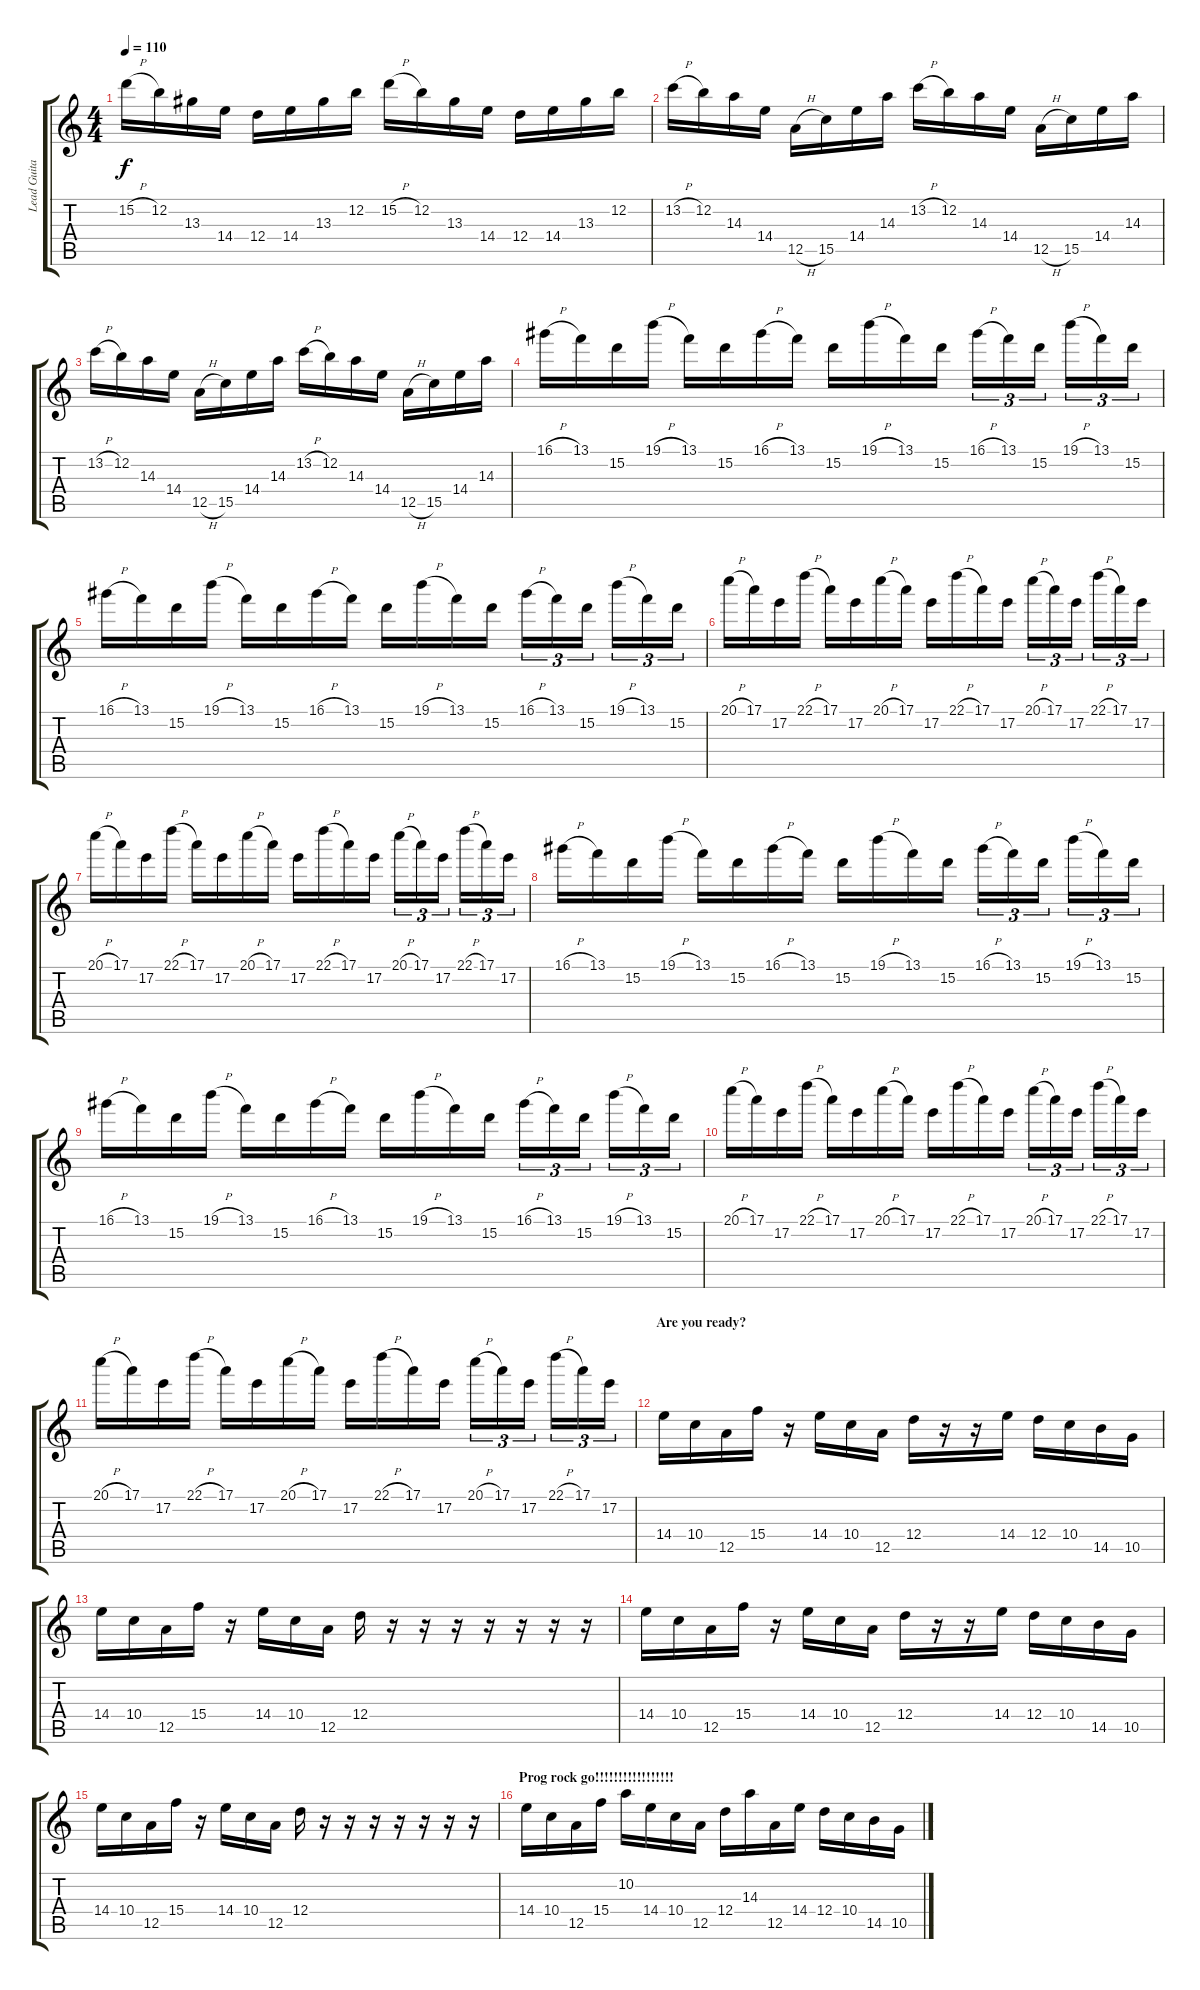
\track ("Lead Guitar " "Lead Guita") {instrument overdrivenguitar}
\staff {score tabs}
\tuning (E4 B3 G3 D3 A2 E2) {hide}
\ts (4 4)
\tempo 110
\clef g2
\ks c
15.2{h}.16{dy f} 12.2.16 13.3.16 14.4.16 12.4.16 14.4.16 13.3.16 12.2.16 15.2{h}.16 12.2.16 13.3.16 14.4.16 12.4.16 14.4.16 13.3.16 12.2.16 |
13.2{h}.16 12.2.16 14.3.16 14.4.16 12.5{h}.16 15.5.16 14.4.16 14.3.16 13.2{h}.16 12.2.16 14.3.16 14.4.16 12.5{h}.16 15.5.16 14.4.16 14.3.16 |
13.2{h}.16 12.2.16 14.3.16 14.4.16 12.5{h}.16 15.5.16 14.4.16 14.3.16 13.2{h}.16 12.2.16 14.3.16 14.4.16 12.5{h}.16 15.5.16 14.4.16 14.3.16 |
16.1{h}.16 13.1.16 15.2.16 19.1{h}.16 13.1.16 15.2.16 16.1{h}.16 13.1.16 15.2.16 19.1{h}.16 13.1.16 15.2.16 16.1{h}.16{tu (3 2)} 13.1.16{tu (3 2)} 15.2.16{tu (3 2)} 19.1{h}.16{tu (3 2)} 13.1.16{tu (3 2)} 15.2.16{tu (3 2)} |
16.1{h}.16 13.1.16 15.2.16 19.1{h}.16 13.1.16 15.2.16 16.1{h}.16 13.1.16 15.2.16 19.1{h}.16 13.1.16 15.2.16 16.1{h}.16{tu (3 2)} 13.1.16{tu (3 2)} 15.2.16{tu (3 2)} 19.1{h}.16{tu (3 2)} 13.1.16{tu (3 2)} 15.2.16{tu (3 2)} |
20.1{h}.16 17.1.16 17.2.16 22.1{h}.16 17.1.16 17.2.16 20.1{h}.16 17.1.16 17.2.16 22.1{h}.16 17.1.16 17.2.16 20.1{h}.16{tu (3 2)} 17.1.16{tu (3 2)} 17.2.16{tu (3 2)} 22.1{h}.16{tu (3 2)} 17.1.16{tu (3 2)} 17.2.16{tu (3 2)} |
20.1{h}.16 17.1.16 17.2.16 22.1{h}.16 17.1.16 17.2.16 20.1{h}.16 17.1.16 17.2.16 22.1{h}.16 17.1.16 17.2.16 20.1{h}.16{tu (3 2)} 17.1.16{tu (3 2)} 17.2.16{tu (3 2)} 22.1{h}.16{tu (3 2)} 17.1.16{tu (3 2)} 17.2.16{tu (3 2)} |
16.1{h}.16 13.1.16 15.2.16 19.1{h}.16 13.1.16 15.2.16 16.1{h}.16 13.1.16 15.2.16 19.1{h}.16 13.1.16 15.2.16 16.1{h}.16{tu (3 2)} 13.1.16{tu (3 2)} 15.2.16{tu (3 2)} 19.1{h}.16{tu (3 2)} 13.1.16{tu (3 2)} 15.2.16{tu (3 2)} |
16.1{h}.16 13.1.16 15.2.16 19.1{h}.16 13.1.16 15.2.16 16.1{h}.16 13.1.16 15.2.16 19.1{h}.16 13.1.16 15.2.16 16.1{h}.16{tu (3 2)} 13.1.16{tu (3 2)} 15.2.16{tu (3 2)} 19.1{h}.16{tu (3 2)} 13.1.16{tu (3 2)} 15.2.16{tu (3 2)} |
20.1{h}.16 17.1.16 17.2.16 22.1{h}.16 17.1.16 17.2.16 20.1{h}.16 17.1.16 17.2.16 22.1{h}.16 17.1.16 17.2.16 20.1{h}.16{tu (3 2)} 17.1.16{tu (3 2)} 17.2.16{tu (3 2)} 22.1{h}.16{tu (3 2)} 17.1.16{tu (3 2)} 17.2.16{tu (3 2)} |
20.1{h}.16 17.1.16 17.2.16 22.1{h}.16 17.1.16 17.2.16 20.1{h}.16 17.1.16 17.2.16 22.1{h}.16 17.1.16 17.2.16 20.1{h}.16{tu (3 2)} 17.1.16{tu (3 2)} 17.2.16{tu (3 2)} 22.1{h}.16{tu (3 2)} 17.1.16{tu (3 2)} 17.2.16{tu (3 2)} |
\section ("" "Are you ready?")
14.4.16 10.4.16 12.5.16 15.4.16 r.16 14.4.16 10.4.16 12.5.16 12.4.16 r.16 r.16 14.4.16 12.4.16 10.4.16 14.5.16 10.5.16 |
14.4.16 10.4.16 12.5.16 15.4.16 r.16 14.4.16 10.4.16 12.5.16 12.4.16 r.16 r.16 r.16 r.16 r.16 r.16 r.16 |
14.4.16 10.4.16 12.5.16 15.4.16 r.16 14.4.16 10.4.16 12.5.16 12.4.16 r.16 r.16 14.4.16 12.4.16 10.4.16 14.5.16 10.5.16 |
14.4.16 10.4.16 12.5.16 15.4.16 r.16 14.4.16 10.4.16 12.5.16 12.4.16 r.16 r.16 r.16 r.16 r.16 r.16 r.16 |
\section ("" "Prog rock go!!!!!!!!!!!!!!!!!")
14.4.16 10.4.16 12.5.16 15.4.16 10.2.16 14.4.16 10.4.16 12.5.16 12.4.16 14.3.16 12.5.16 14.4.16 12.4.16 10.4.16 14.5.16 10.5.16
